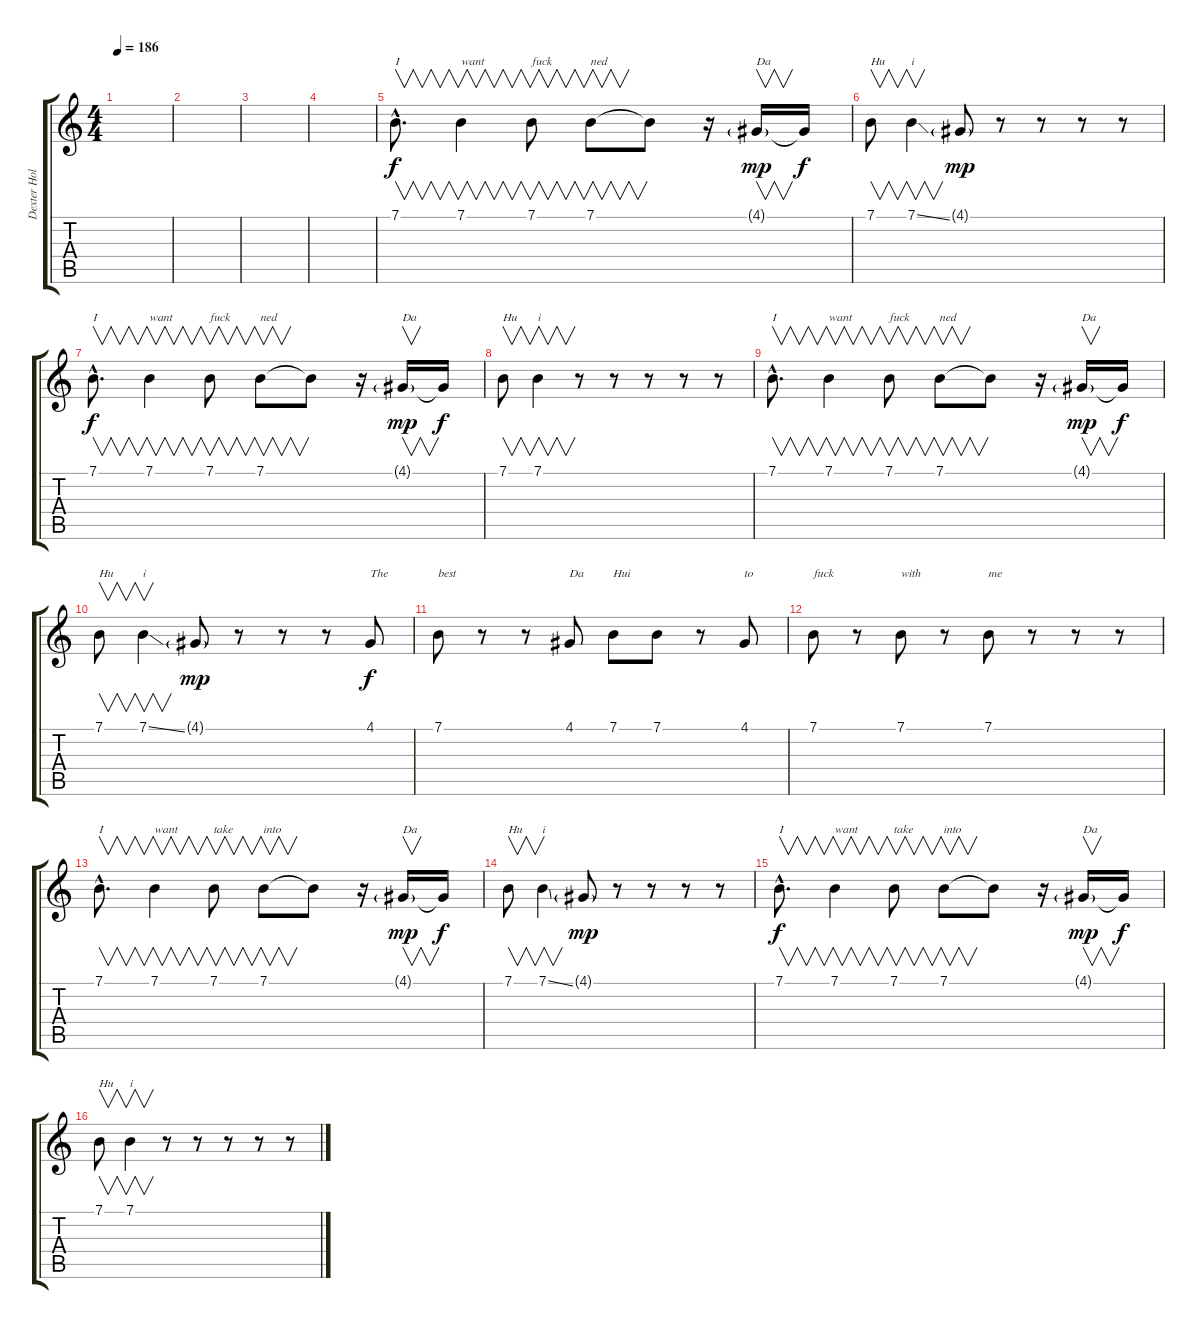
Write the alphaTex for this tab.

\track ("Dexter Holland" "Dexter Hol") {instrument trombone}
\staff {score tabs}
\tuning (E4 B3 G3 D3 A2 E2) {hide}
\ts (4 4)
\tempo 186
\clef g2
\ks c
|
|
|
|
7.1{hac}.8{v d txt "I"} 7.1.4{v txt "want"} 7.1.8{v txt "fuck"} 7.1.8{v txt "ned"} 7.1{t}.8 r.16 4.1{g}.16{v txt "Da" dy mp} 4.1{t}.16{dy f} |
7.1.8{v txt "Hu"} 7.1{ss}.4{v txt "i"} 4.1{g}.8{dy mp} r.8 r.8 r.8 r.8 |
7.1{hac}.8{v d txt "I" dy f} 7.1.4{v txt "want"} 7.1.8{v txt "fuck"} 7.1.8{v txt "ned"} 7.1{t}.8 r.16 4.1{g}.16{v txt "Da" dy mp} 4.1{t}.16{dy f} |
7.1.8{v txt "Hu"} 7.1.4{v txt "i"} r.8 r.8 r.8 r.8 r.8 |
7.1{hac}.8{v d txt "I"} 7.1.4{v txt "want"} 7.1.8{v txt "fuck"} 7.1.8{v txt "ned"} 7.1{t}.8 r.16 4.1{g}.16{v txt "Da" dy mp} 4.1{t}.16{dy f} |
7.1.8{v txt "Hu"} 7.1{ss}.4{v txt "i"} 4.1{g}.8{dy mp} r.8 r.8 r.8 4.1.8{txt "The" dy f} |
7.1.8{txt "best"} r.8 r.8 4.1.8{txt "Da"} 7.1.8{txt "Hui"} 7.1.8 r.8 4.1.8{txt "to"} |
7.1.8{txt "fuck"} r.8 7.1.8{txt "with"} r.8 7.1.8{txt "me"} r.8 r.8 r.8 |
7.1{hac}.8{v d txt "I"} 7.1.4{v txt "want"} 7.1.8{v txt "take"} 7.1.8{v txt "into"} 7.1{t}.8 r.16 4.1{g}.16{v txt "Da" dy mp} 4.1{t}.16{dy f} |
7.1.8{v txt "Hu"} 7.1{ss}.4{v txt "i"} 4.1{g}.8{dy mp} r.8 r.8 r.8 r.8 |
7.1{hac}.8{v d txt "I" dy f} 7.1.4{v txt "want"} 7.1.8{v txt "take"} 7.1.8{v txt "into"} 7.1{t}.8 r.16 4.1{g}.16{v txt "Da" dy mp} 4.1{t}.16{dy f} |
7.1.8{v txt "Hu"} 7.1.4{v txt "i"} r.8 r.8 r.8 r.8 r.8
